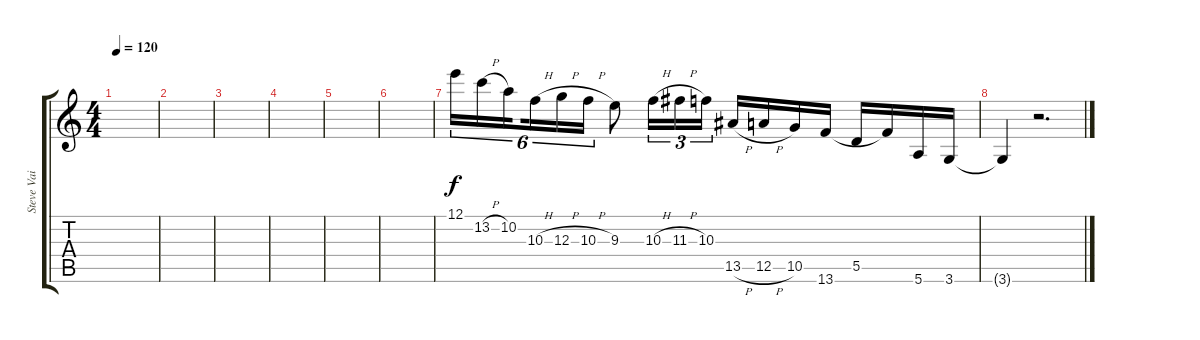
\track ("Steve Vai Fills, Licks" "Steve Vai ") {instrument distortionguitar}
\staff {score tabs}
\tuning (E4 B3 G3 D3 A2 E2) {hide}
\ts (4 4)
\tempo 120
\clef g2
\ks c
|
|
|
|
|
|
12.1.16{tu (6 4)} 13.2{h}.16{tu (6 4)} 10.2.16{tu (6 4) beam splitsecondary} 10.3{h}.16{tu (6 4)} 12.3{h}.16{tu (6 4)} 10.3{h}.16{tu (6 4)} 9.3.8 10.3{h}.16{tu (3 2)} 11.3{h}.16{tu (3 2)} 10.3.16{tu (3 2)} 13.5{h}.16 12.5{h}.16 10.5.16 13.6.16 5.5.16 13.6{t}.16 5.6.16 3.6.16 |
3.6{t}.4 r.2{d}
